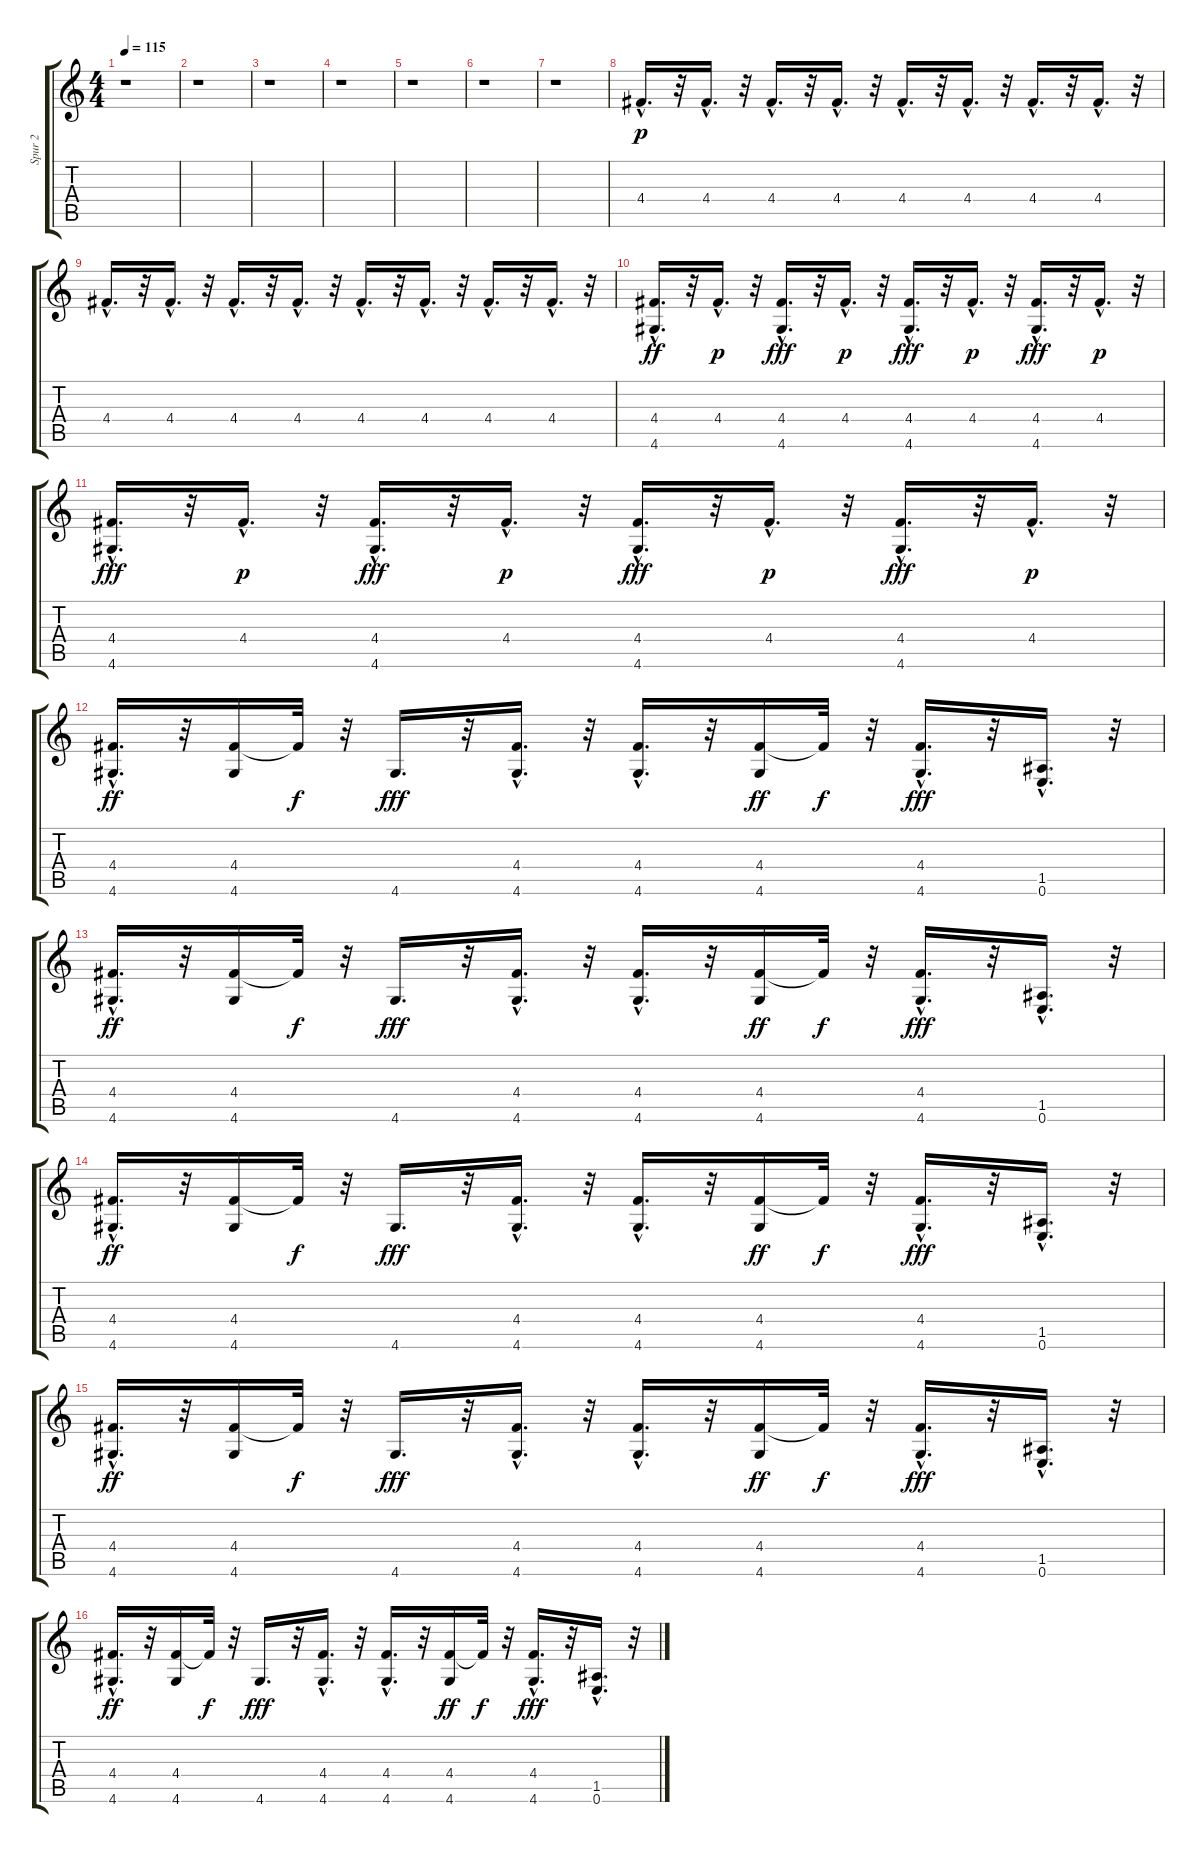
\track ("Spur 2" "Spur 2") {instrument acousticbass}
\staff {score tabs}
\tuning (E4 B3 G3 D3 A2 E2) {hide}
\ts (4 4)
\tempo 115
\clef g2
\ks c
r.1{dy p instrument acousticbass} |
r.1 |
r.1 |
r.1 |
r.1 |
r.1 |
r.1 |
4.4{hac}.16{d} r.32 4.4{hac}.16{d} r.32 4.4{hac}.16{d} r.32 4.4{hac}.16{d} r.32 4.4{hac}.16{d} r.32 4.4{hac}.16{d} r.32 4.4{hac}.16{d} r.32 4.4{hac}.16{d} r.32 |
4.4{hac}.16{d} r.32 4.4{hac}.16{d} r.32 4.4{hac}.16{d} r.32 4.4{hac}.16{d} r.32 4.4{hac}.16{d} r.32 4.4{hac}.16{d} r.32 4.4{hac}.16{d} r.32 4.4{hac}.16{d} r.32 |
(4.4{hac} 4.6).16{d dy ff} r.32 4.4{hac}.16{d dy p} r.32 (4.4{hac} 4.6).16{d dy fff} r.32 4.4{hac}.16{d dy p} r.32 (4.4{hac} 4.6).16{d dy fff} r.32 4.4{hac}.16{d dy p} r.32 (4.4{hac} 4.6).16{d dy fff} r.32 4.4{hac}.16{d dy p} r.32 |
(4.4{hac} 4.6).16{d dy fff} r.32 4.4{hac}.16{d dy p} r.32 (4.4{hac} 4.6).16{d dy fff} r.32 4.4{hac}.16{d dy p} r.32 (4.4{hac} 4.6).16{d dy fff} r.32 4.4{hac}.16{d dy p} r.32 (4.4{hac} 4.6).16{d dy fff} r.32 4.4{hac}.16{d dy p} r.32 |
(4.4{hac} 4.6).16{d dy ff} r.32 (4.4 4.6).16 4.4{t}.32{dy f} r.32 4.6.16{d dy fff} r.32 (4.4{hac} 4.6).16{d} r.32 (4.4{hac} 4.6).16{d} r.32 (4.4 4.6).16{dy ff} 4.4{t}.32{dy f} r.32 (4.4{hac} 4.6).16{d dy fff} r.32 (1.5 0.6{hac}).16{d} r.32 |
(4.4{hac} 4.6).16{d dy ff} r.32 (4.4 4.6).16 4.4{t}.32{dy f} r.32 4.6.16{d dy fff} r.32 (4.4{hac} 4.6).16{d} r.32 (4.4{hac} 4.6).16{d} r.32 (4.4 4.6).16{dy ff} 4.4{t}.32{dy f} r.32 (4.4{hac} 4.6).16{d dy fff} r.32 (1.5 0.6{hac}).16{d} r.32 |
(4.4{hac} 4.6).16{d dy ff} r.32 (4.4 4.6).16 4.4{t}.32{dy f} r.32 4.6.16{d dy fff} r.32 (4.4{hac} 4.6).16{d} r.32 (4.4{hac} 4.6).16{d} r.32 (4.4 4.6).16{dy ff} 4.4{t}.32{dy f} r.32 (4.4{hac} 4.6).16{d dy fff} r.32 (1.5 0.6{hac}).16{d} r.32 |
(4.4{hac} 4.6).16{d dy ff} r.32 (4.4 4.6).16 4.4{t}.32{dy f} r.32 4.6.16{d dy fff} r.32 (4.4{hac} 4.6).16{d} r.32 (4.4{hac} 4.6).16{d} r.32 (4.4 4.6).16{dy ff} 4.4{t}.32{dy f} r.32 (4.4{hac} 4.6).16{d dy fff} r.32 (1.5 0.6{hac}).16{d} r.32 |
(4.4{hac} 4.6).16{d dy ff} r.32 (4.4 4.6).16 4.4{t}.32{dy f} r.32 4.6.16{d dy fff} r.32 (4.4{hac} 4.6).16{d} r.32 (4.4{hac} 4.6).16{d} r.32 (4.4 4.6).16{dy ff} 4.4{t}.32{dy f} r.32 (4.4{hac} 4.6).16{d dy fff} r.32 (1.5 0.6{hac}).16{d} r.32
